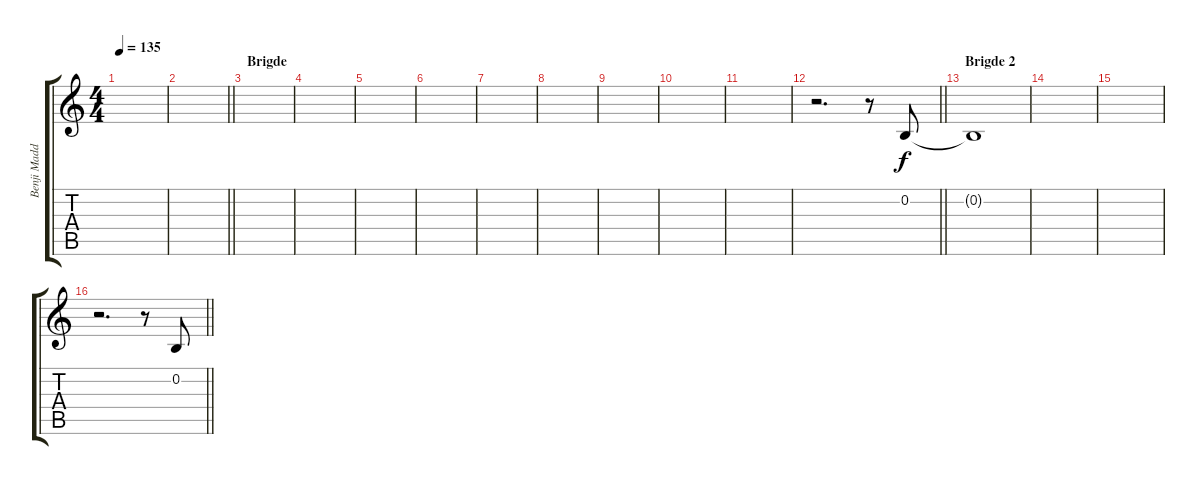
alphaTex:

\track ("Benji Madden - Vocals" "Benji Madd") {instrument violin}
\staff {score tabs}
\tuning (E4 B3 G3 D3 A2 E2) {hide}
\ts (4 4)
\tempo 135
\clef g2
\ks c
|
\barLineRight lightlight
|
\section ("" "Brigde")
|
|
|
|
|
|
|
|
|
\barLineRight lightlight
r.2{d} r.8 0.2.8 |
\section ("" "Brigde 2")
0.2{t}.1 |
|
|
\barLineRight lightlight
r.2{d} r.8 0.2.8
